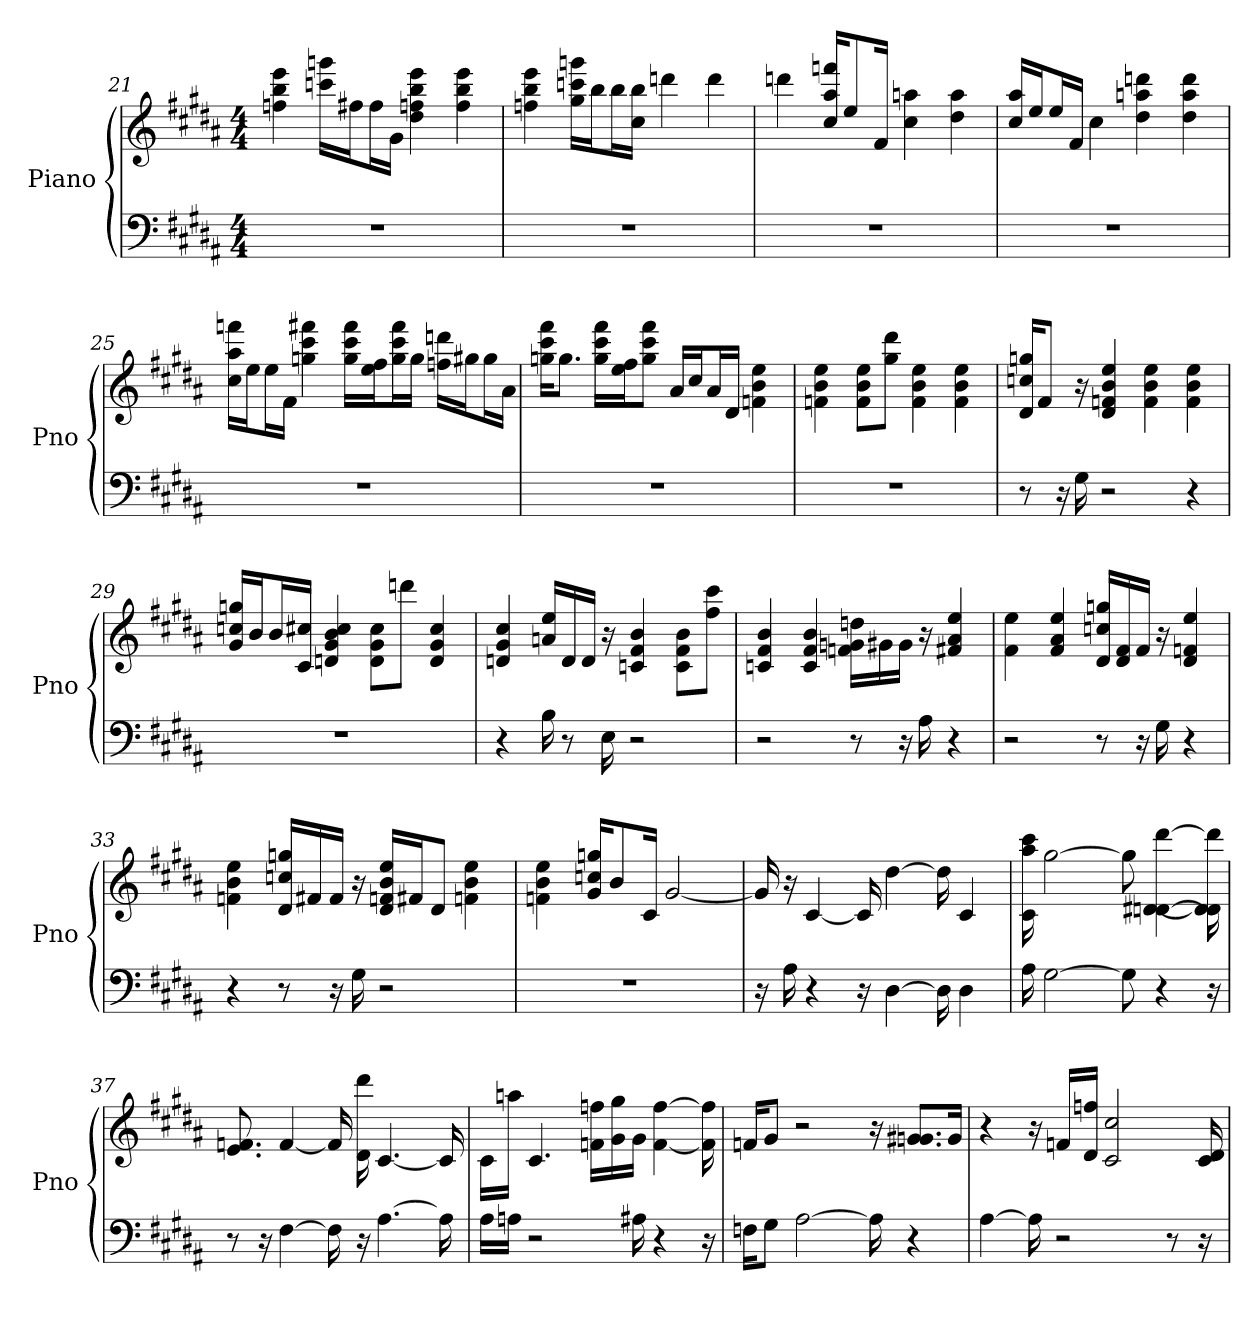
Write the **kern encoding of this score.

**kern	**kern
*part1	*part1
*staff2	*staff1
*I"Piano	*
*I'Pno	*
*clefF4	*clefG2
*k[f#c#g#d#a#]	*k[f#c#g#d#a#]
*B:	*B:
*M4/4	*M4/4
=21	=21
1r	4eee 4ff 4bb
.	16ggg\ 16ccc\LL
.	16ff#\J
.	16ff#\L
.	16g#\JJ
.	4ff 4bb 4dd# 4eee
.	4ff 4eee 4bb
=22	=22
1r	4ff 4eee 4bb
.	16ggg\ 16ccc\ 16gg#\LL
.	16bb\J
.	16bb\L
.	16bb\ 16cc#\JJ
.	4ddd
.	4ddd
=23	=23
1r	4ddd
.	16cc#/ 16aa#/ 16fff/KL
.	8ee/
.	16f#/Jk
.	4cc# 4aa
.	4aa 4dd#
=24	=24
1r	16cc#/ 16aa#/LL
.	16ee/J
.	16ee/L
.	16f#/JJ
.	4cc#
.	4ddd 4aa 4dd#
.	4ddd 4aa 4dd#
=25	=25
1r	16fff\ 16aa#\ 16cc#\LL
.	16ee\J
.	16ee\L
.	16f#\JJ
.	4ccc# 4gg 4fff#
.	16ccc#\ 16fff#\ 16gg\LL
.	16ee\ 16ff#\J
.	16fff#\ 16ccc#\ 16gg\L
.	16gg\JJ
.	16ff\ 16ddd\LL
.	16gg#\J
.	16gg#\L
.	16a#\JJ
=26	=26
1r	16gg\ 16ccc#\ 16fff#\KL
.	8.gg\J
.	16ccc#\ 16fff#\ 16gg\LL
.	16ee\ 16ff#\J
.	8fff#\ 8ccc#\ 8gg\J
.	16a#/LL
.	16cc#/J
.	16a#/L
.	16d#/JJ
.	4ee 4f 4b
=27	=27
1r	4ee 4f 4b
.	8ee\ 8f\ 8b\L
.	8gg#\ 8ddd#\J
.	4ee 4f 4b
.	4ee 4f 4b
=28	=28
8r	16cc/ 16gg/ 16d#/KL
.	8f#/J
16r	.
16G#	16r
2r	4ee 4b 4f 4d#
.	4f 4ee 4b
4r	4ee 4f 4b
=29	=29
1r	16g#/ 16gg/ 16cc/LL
.	16b/J
.	16b/L
.	16c#/ 16cc#/JJ
.	4g# 4d 4cc# 4b
.	8g#\ 8d\ 8cc#\L
.	8ddd\J
.	4cc# 4d 4g#
=30	=30
4r	4cc# 4g# 4d
16B	16ee/ 16a/LL
8r	16d/
.	16d/JJ
16E	16r
2r	4b 4c 4f#
.	8b\ 8c\ 8f#\L
.	8ff#\ 8ccc#\J
=31	=31
2r	4b 4c 4f#
.	4f# 4b 4c
8r	16dd\ 16g\ 16f\LL
.	16g#\
16r	16g#\JJ
16A#	16r
4r	4a# 4ee 4f#
=32	=32
2r	4ee 4f#
.	4ee 4a# 4f#
8r	16cc/ 16gg/ 16d#/LL
.	16d#/ 16f#/
16r	16f#/JJ
16G#	16r
4r	4ee 4d# 4f
=33	=33
4r	4ee 4b 4f
8r	16cc/ 16d#/ 16gg/LL
.	16f#/
16r	16f#/JJ
16G#	16r
2r	16d#/ 16ee/ 16b/ 16f/LL
.	16f#/J
.	8d#/J
.	4ee 4f 4b
=34	=34
1r	4ee 4b 4f
.	16cc/ 16gg/ 16g#/KL
.	8b/
.	16c#/Jk
.	[2g#
=35	=35
16r	16g#]
16A#	16r
4r	[4c#
16r	16c#]
[4D#	[4dd#
16D#]	16dd#]
4D#	4c#
=36	=36
16A#	16ccc# 16c# 16aa#
[2G#	[2gg#
8G#]	8gg#]
4r	[4d [4ddd# [4d#
16r	16d] 16ddd#] 16d#]
=37	=37
8r	8.e 8.f
16r	.
[4F#	[4f
16F#]	16f]
16r	16d# 16ddd#
[4.A#	[4.c#
16A#]	16c#]
=38	=38
16A#\LL	16c#\LL
16A\JJ	16aa\JJ
2r	4.c#
.	16ff\ 16f\LL
.	16g#\ 16gg#\
16A#	16g#\JJ
4r	[4f [4ff
16r	16f] 16ff]
=39	=39
16F\KL	16f/KL
8G#\J	8g#/J
[2A#	2r
16A#]	16r
4r	8.g/ 8.g#/L
.	16g#/Jk
=40	=40
[4A#	4r
16A#]	16r
2r	16f/LL
.	16ff/ 16d#/JJ
.	2cc# 2c#
8r	.
16r	16d# 16c#
=	=
*-	*-
